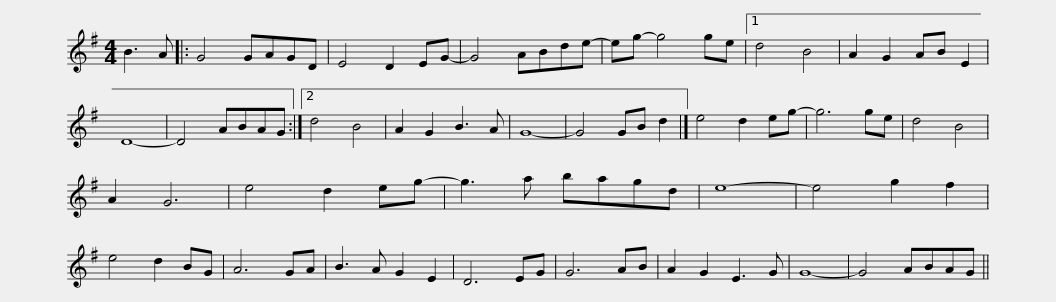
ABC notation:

X:1
L:1/8
M:4/4
I:linebreak $
K:G
V:1 treble
V:1
 B3 A |: G4 GAGD | E4 D2 EG- | G4 ABde- | eg- g4 ge |1 %5
 d4 B4 | A2 G2 AB E2 | D8- | D4 ABAG :|2 d4 B4 |$ %10
 A2 G2 B3 A | G8- | G4 GB d2 |] e4 d2 eg- | g6 ge | %15
 d4 B4 | A2 G6 | e4 d2 eg- | g3 a bagd | e8- | %20
 e4 g2 f2 |$ e4 d2 BG | A6 GA | B3 A G2 E2 | D6 EG | %25
 G6 AB | A2 G2 E3 G | G8- | G4 ABAG || %29
